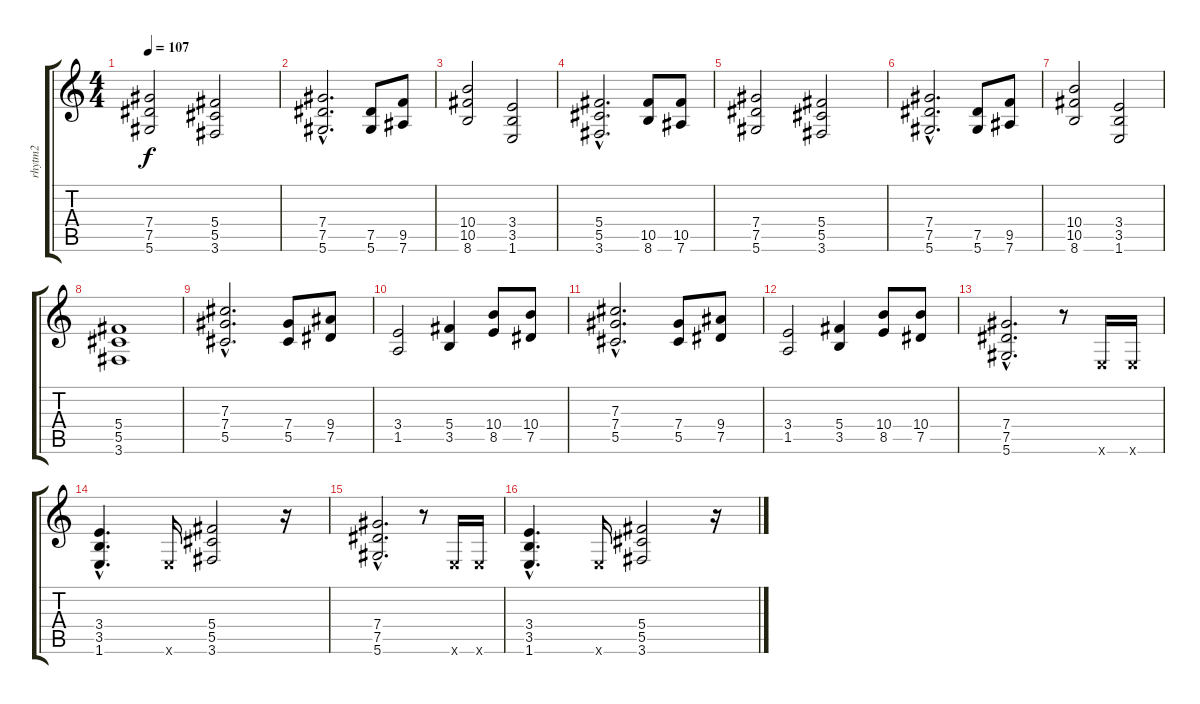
\track ("rhytm2" "rhytm2") {instrument distortionguitar}
\staff {score tabs}
\tuning (Eb4 Bb3 Gb3 Db3 Ab2 Eb2) {hide}
\ts (4 4)
\tempo 107
\clef g2
\ks c
(7.4 7.5 5.6).2{dy f} (5.4 5.5 3.6).2 |
(7.4{hac} 7.5{hac} 5.6{hac}).2{d} (7.5 5.6).8 (9.5 7.6).8 |
(10.4 10.5 8.6).2 (3.4 3.5 1.6).2 |
(5.4{hac} 5.5{hac} 3.6{hac}).2{d} (10.5 8.6).8 (10.5 7.6).8 |
(7.4 7.5 5.6).2 (5.4 5.5 3.6).2 |
(7.4{hac} 7.5{hac} 5.6{hac}).2{d} (7.5 5.6).8 (9.5 7.6).8 |
(10.4 10.5 8.6).2 (3.4 3.5 1.6).2 |
(5.4 5.5 3.6).1 |
(7.3{hac} 7.4{hac} 5.5{hac}).2{d} (7.4 5.5).8 (9.4 7.5).8 |
(3.4 1.5).2 (5.4 3.5).4 (10.4 8.5).8 (10.4 7.5).8 |
(7.3{hac} 7.4{hac} 5.5{hac}).2{d} (7.4 5.5).8 (9.4 7.5).8 |
(3.4 1.5).2 (5.4 3.5).4 (10.4 8.5).8 (10.4 7.5).8 |
(7.4{hac} 7.5{hac} 5.6{hac}).2{d} r.8 1.6{x}.16 1.6{x}.16 |
(3.4{hac} 3.5{hac} 1.6{hac}).4{d} 1.6{x}.16 (5.4 5.5 3.6).2 r.16 |
(7.4{hac} 7.5{hac} 5.6{hac}).2{d} r.8 1.6{x}.16 1.6{x}.16 |
(3.4{hac} 3.5{hac} 1.6{hac}).4{d} 1.6{x}.16 (5.4 5.5 3.6).2 r.16
